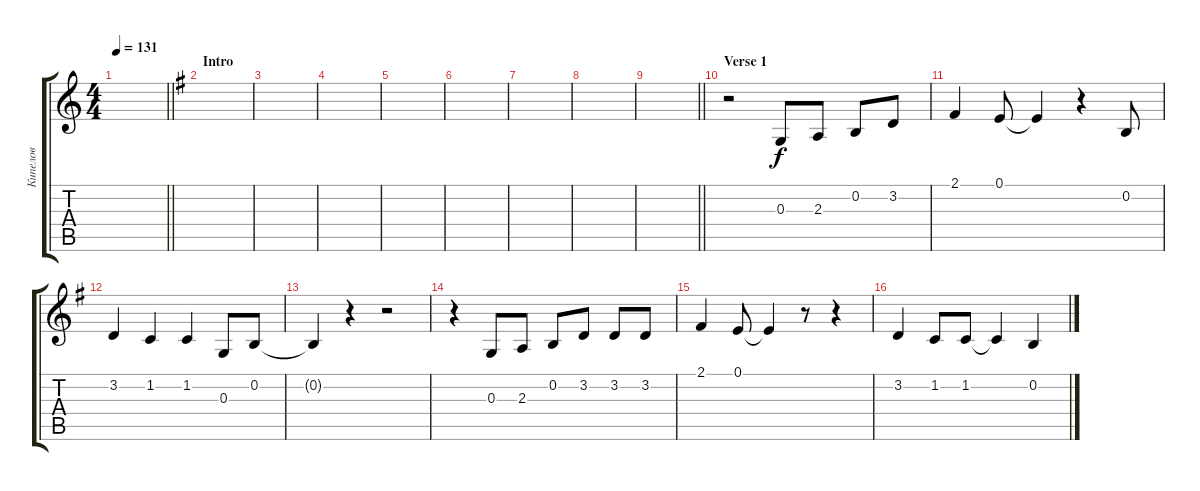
\track ("Кипелов" "Кипелов") {instrument violin}
\staff {score tabs}
\tuning (E4 B3 G3 D3 A2 E2) {hide}
\ts (4 4)
\tempo 131
\clef g2
\barLineRight lightlight
\ks c
|
\section ("" "Intro")
\ks g
|
|
|
|
|
|
|
\barLineRight lightlight
|
\section ("" "Verse 1")
r.2 0.3.8 2.3.8 0.2.8 3.2.8 |
2.1.4 0.1.8 0.1{t}.4 r.4 0.2.8 |
3.2.4 1.2.4 1.2.4 0.3.8 0.2.8 |
0.2{t}.4 r.4 r.2 |
r.4 0.3.8 2.3.8 0.2.8 3.2.8 3.2.8 3.2.8 |
2.1.4 0.1.8 0.1{t}.4 r.8 r.4 |
3.2.4 1.2.8 1.2.8 1.2{t}.4 0.2.4
